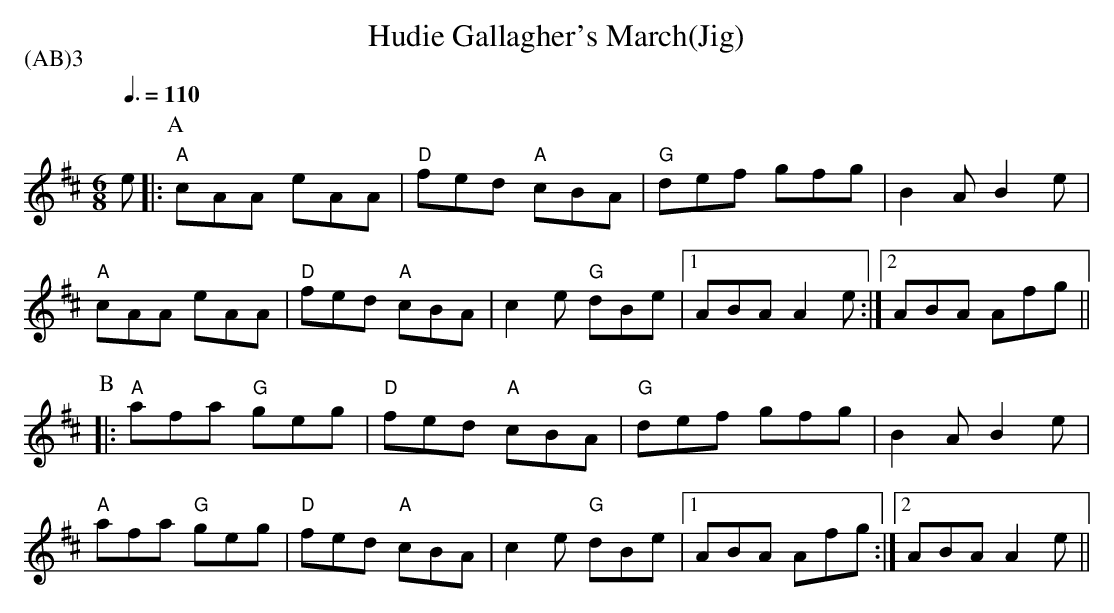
X:1
T: Hudie Gallagher's March(Jig)
P:(AB)3
M: 6/8
L: 1/8
Q:3/8=110
K: Amix
e|:"A"[P:A]cAA eAA|"D"fed "A"cBA|"G"def gfg|B2A B2e|
"A"cAA eAA|"D"fed "A"cBA|c2e "G"dBe|1 ABA A2e:|2 ABA Afg||
[P:B]|:"A"afa "G"geg|"D"fed "A"cBA|"G"def gfg|B2A B2e|
"A"afa "G"geg|"D"fed "A"cBA|c2e "G"dBe|1 ABA Afg:|2 ABA A2e||
